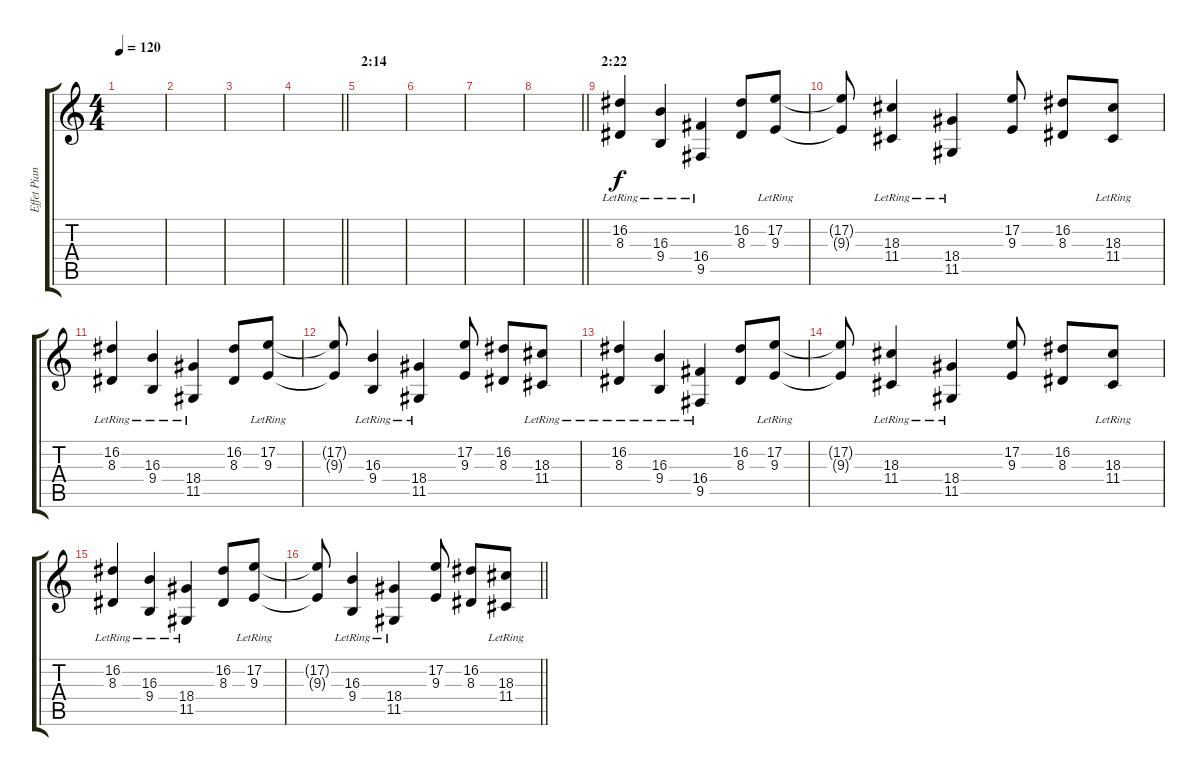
\track ("Effet Piano " "Effet Pian") {instrument fx7echoes}
\staff {score tabs}
\tuning (E4 B3 G3 D3 A2 E2) {hide}
\ts (4 4)
\tempo 120
\clef g2
\ks c
|
|
|
\barLineRight lightlight
|
\section ("" "2:14")
|
|
|
\barLineRight lightlight
|
\section ("" "2:22")
(16.2{lr} 8.3{lr}).4 (16.3{lr} 9.4{lr}).4 (16.4{lr} 9.5{lr}).4 (16.2 8.3).8 (17.2{lr} 9.3{lr}).8 |
(17.2{t} 9.3{t}).8 (18.3{lr} 11.4{lr}).4 (18.4{lr} 11.5{lr}).4 (17.2 9.3).8 (16.2 8.3).8 (18.3{lr} 11.4{lr}).8 |
(16.2{lr} 8.3{lr}).4 (16.3{lr} 9.4{lr}).4 (18.4{lr} 11.5{lr}).4 (16.2 8.3).8 (17.2{lr} 9.3{lr}).8 |
(17.2{t} 9.3{t}).8 (16.3{lr} 9.4{lr}).4 (18.4{lr} 11.5{lr}).4 (17.2 9.3).8 (16.2 8.3).8 (18.3{lr} 11.4{lr}).8 |
(16.2{lr} 8.3{lr}).4 (16.3{lr} 9.4{lr}).4 (16.4{lr} 9.5{lr}).4 (16.2 8.3).8 (17.2{lr} 9.3{lr}).8 |
(17.2{t} 9.3{t}).8 (18.3{lr} 11.4{lr}).4 (18.4{lr} 11.5{lr}).4 (17.2 9.3).8 (16.2 8.3).8 (18.3{lr} 11.4{lr}).8 |
(16.2{lr} 8.3{lr}).4 (16.3{lr} 9.4{lr}).4 (18.4{lr} 11.5{lr}).4 (16.2 8.3).8 (17.2{lr} 9.3{lr}).8 |
\barLineRight lightlight
(17.2{t} 9.3{t}).8 (16.3{lr} 9.4{lr}).4 (18.4{lr} 11.5{lr}).4 (17.2 9.3).8 (16.2 8.3).8 (18.3{lr} 11.4{lr}).8
